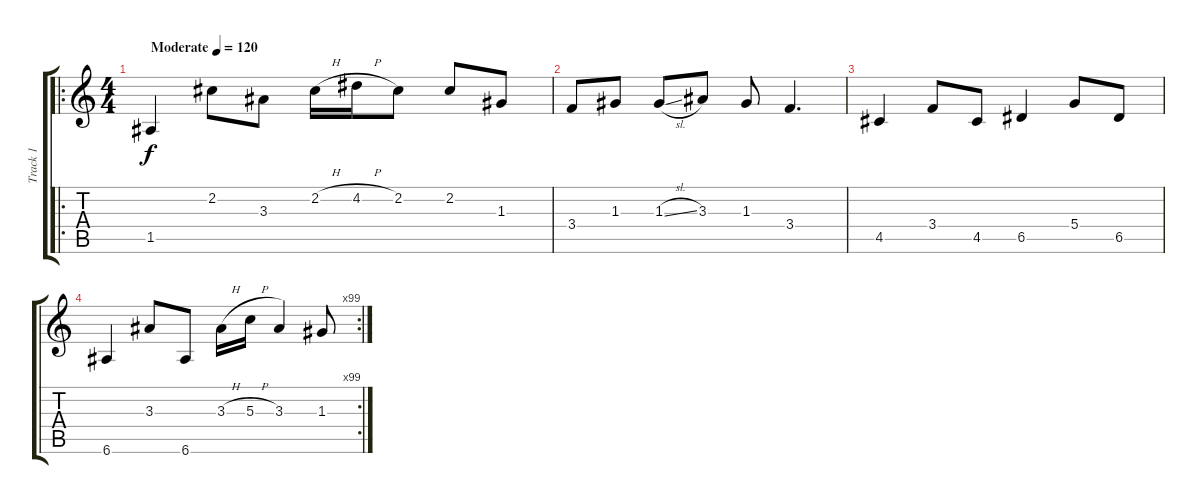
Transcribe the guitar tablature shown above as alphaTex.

\track ("Track 1" "Track 1") {instrument electricguitarclean}
\staff {score tabs}
\tuning (E4 B3 G3 D3 A2 E2) {hide}
\ro
\ts (4 4)
\tempo (120 "Moderate")
\clef g2
\ks c
1.5.4{dy f instrument electricguitarclean} 2.2.8 3.3.8 2.2{h}.16 4.2{h}.16 2.2.8 2.2.8 1.3.8 |
3.4.8 1.3.8 1.3{sl}.8 3.3.8 1.3.8 3.4.4{d} |
4.5.4 3.4.8 4.5.8 6.5.4 5.4.8 6.5.8 |
\rc 99
6.6.4 3.3.8 6.6.8 3.3{h}.16 5.3{h}.16 3.3.4 1.3.8
